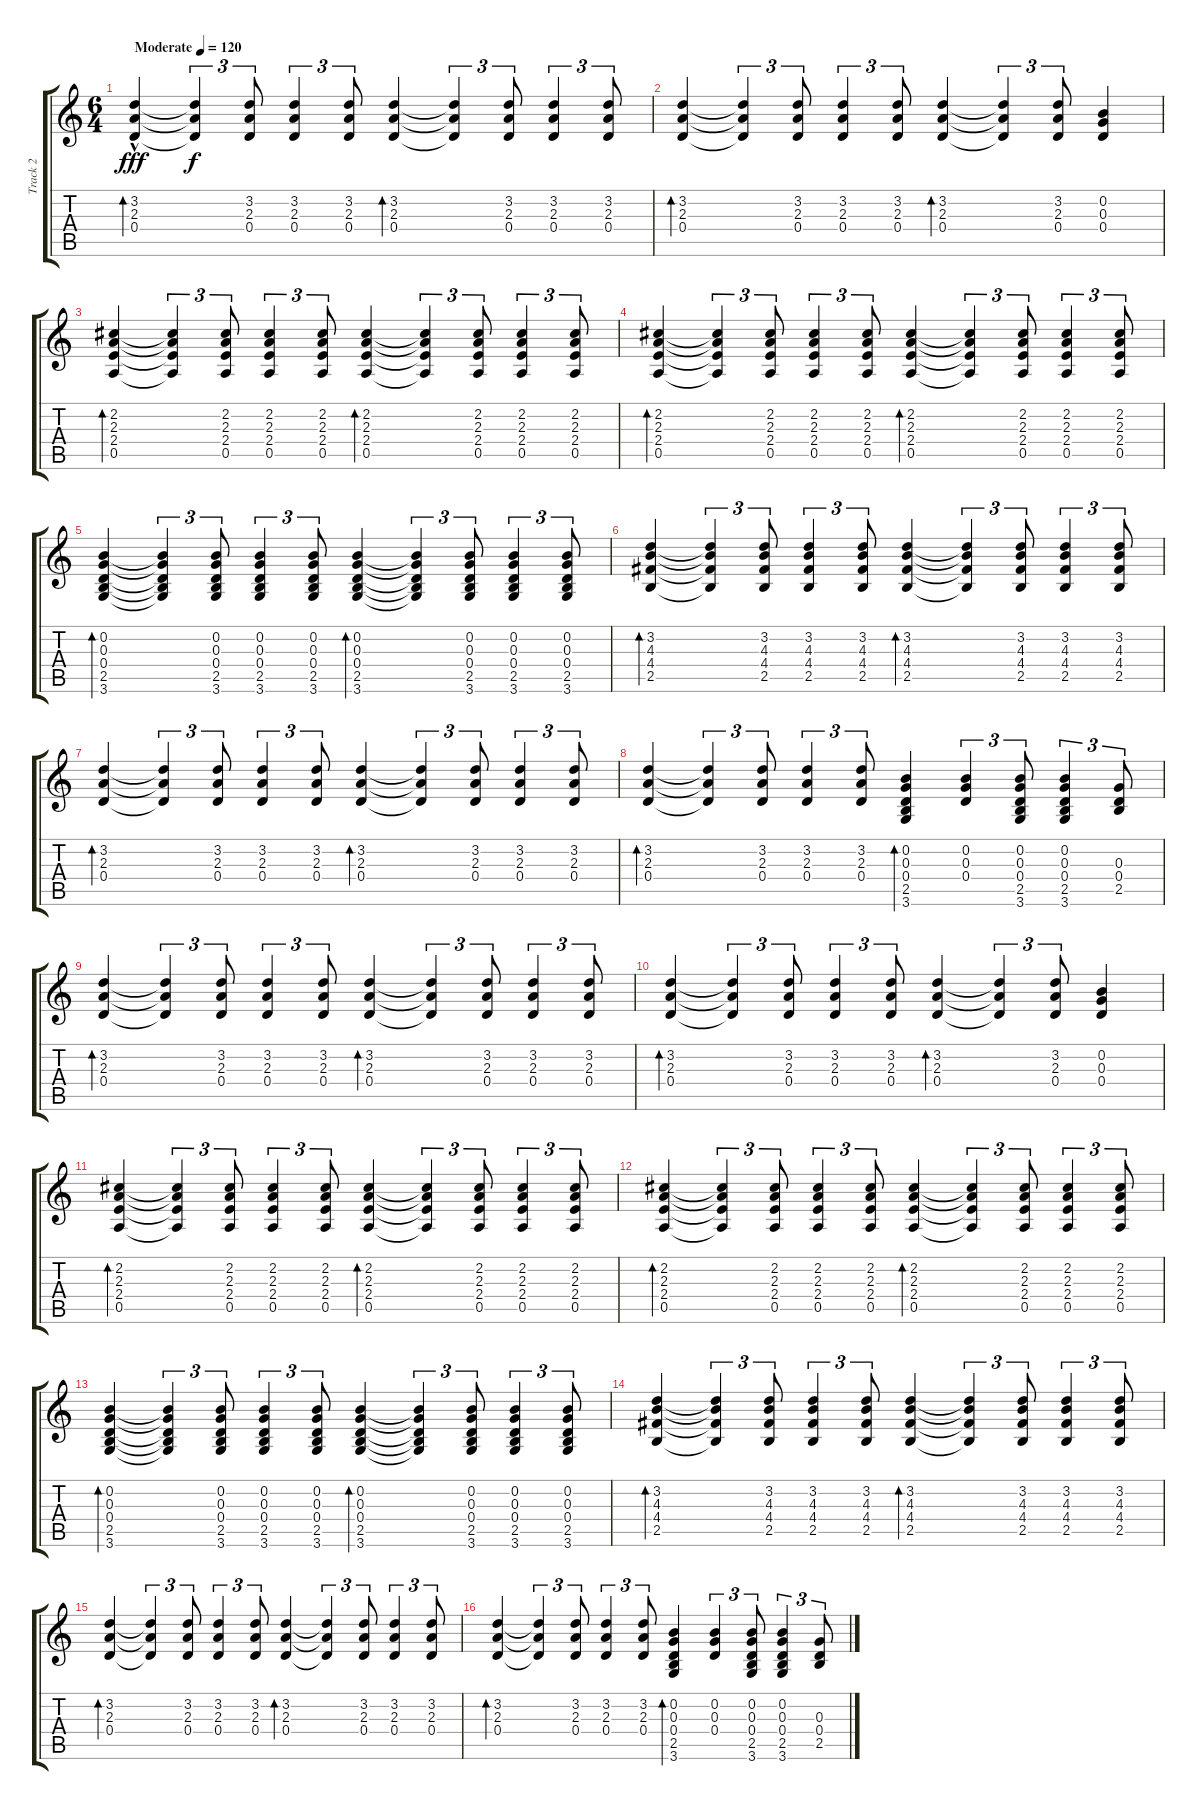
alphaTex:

\track ("Track 2" "Track 2") {instrument electricguitarclean}
\staff {score tabs}
\tuning (E4 B3 G3 D3 A2 E2) {hide}
\ts (6 4)
\tempo (120 "Moderate")
\clef g2
\ks c
(3.2{hac} 2.3{hac} 0.4{hac}).4{bd 60 dy fff instrument electricguitarclean} (3.2{t} 2.3{t} 0.4{t}).4{tu (3 2) dy f} (3.2 2.3 0.4).8{tu (3 2)} (3.2 2.3 0.4).4{tu (3 2)} (3.2 2.3 0.4).8{tu (3 2)} (3.2 2.3 0.4).4{bd 60} (3.2{t} 2.3{t} 0.4{t}).4{tu (3 2)} (3.2 2.3 0.4).8{tu (3 2)} (3.2 2.3 0.4).4{tu (3 2)} (3.2 2.3 0.4).8{tu (3 2)} |
(3.2 2.3 0.4).4{bd 60} (3.2{t} 2.3{t} 0.4{t}).4{tu (3 2)} (3.2 2.3 0.4).8{tu (3 2)} (3.2 2.3 0.4).4{tu (3 2)} (3.2 2.3 0.4).8{tu (3 2)} (3.2 2.3 0.4).4{bd 60} (3.2{t} 2.3{t} 0.4{t}).4{tu (3 2)} (3.2 2.3 0.4).8{tu (3 2)} (0.2 0.3 0.4).4 |
(2.2 2.3 2.4 0.5).4{bd 60} (2.2{t} 2.3{t} 2.4{t} 0.5{t}).4{tu (3 2)} (2.2 2.3 2.4 0.5).8{tu (3 2)} (2.2 2.3 2.4 0.5).4{tu (3 2)} (2.2 2.3 2.4 0.5).8{tu (3 2)} (2.2 2.3 2.4 0.5).4{bd 60} (2.2{t} 2.3{t} 2.4{t} 0.5{t}).4{tu (3 2)} (2.2 2.3 2.4 0.5).8{tu (3 2)} (2.2 2.3 2.4 0.5).4{tu (3 2)} (2.2 2.3 2.4 0.5).8{tu (3 2)} |
(2.2 2.3 2.4 0.5).4{bd 60} (2.2{t} 2.3{t} 2.4{t} 0.5{t}).4{tu (3 2)} (2.2 2.3 2.4 0.5).8{tu (3 2)} (2.2 2.3 2.4 0.5).4{tu (3 2)} (2.2 2.3 2.4 0.5).8{tu (3 2)} (2.2 2.3 2.4 0.5).4{bd 60} (2.2{t} 2.3{t} 2.4{t} 0.5{t}).4{tu (3 2)} (2.2 2.3 2.4 0.5).8{tu (3 2)} (2.2 2.3 2.4 0.5).4{tu (3 2)} (2.2 2.3 2.4 0.5).8{tu (3 2)} |
(0.2 0.3 0.4 2.5 3.6).4{bd 60} (0.2{t} 0.3{t} 0.4{t} 2.5{t} 3.6{t}).4{tu (3 2)} (0.2 0.3 0.4 2.5 3.6).8{tu (3 2)} (0.2 0.3 0.4 2.5 3.6).4{tu (3 2)} (0.2 0.3 0.4 2.5 3.6).8{tu (3 2)} (0.2 0.3 0.4 2.5 3.6).4{bd 60} (0.2{t} 0.3{t} 0.4{t} 2.5{t} 3.6{t}).4{tu (3 2)} (0.2 0.3 0.4 2.5 3.6).8{tu (3 2)} (0.2 0.3 0.4 2.5 3.6).4{tu (3 2)} (0.2 0.3 0.4 2.5 3.6).8{tu (3 2)} |
(3.2 4.3 4.4 2.5).4{bd 60} (3.2{t} 4.3{t} 4.4{t} 2.5{t}).4{tu (3 2)} (3.2 4.3 4.4 2.5).8{tu (3 2)} (3.2 4.3 4.4 2.5).4{tu (3 2)} (3.2 4.3 4.4 2.5).8{tu (3 2)} (3.2 4.3 4.4 2.5).4{bd 60} (3.2{t} 4.3{t} 4.4{t} 2.5{t}).4{tu (3 2)} (3.2 4.3 4.4 2.5).8{tu (3 2)} (3.2 4.3 4.4 2.5).4{tu (3 2)} (3.2 4.3 4.4 2.5).8{tu (3 2)} |
(3.2 2.3 0.4).4{bd 60} (3.2{t} 2.3{t} 0.4{t}).4{tu (3 2)} (3.2 2.3 0.4).8{tu (3 2)} (3.2 2.3 0.4).4{tu (3 2)} (3.2 2.3 0.4).8{tu (3 2)} (3.2 2.3 0.4).4{bd 60} (3.2{t} 2.3{t} 0.4{t}).4{tu (3 2)} (3.2 2.3 0.4).8{tu (3 2)} (3.2 2.3 0.4).4{tu (3 2)} (3.2 2.3 0.4).8{tu (3 2)} |
(3.2 2.3 0.4).4{bd 60} (3.2{t} 2.3{t} 0.4{t}).4{tu (3 2)} (3.2 2.3 0.4).8{tu (3 2)} (3.2 2.3 0.4).4{tu (3 2)} (3.2 2.3 0.4).8{tu (3 2)} (0.2 0.3 0.4 2.5 3.6).4{bd 60} (0.2 0.3 0.4).4{tu (3 2)} (0.2 0.3 0.4 2.5 3.6).8{tu (3 2)} (0.2 0.3 0.4 2.5 3.6).4{tu (3 2)} (0.3 0.4 2.5).8{tu (3 2)} |
(3.2 2.3 0.4).4{bd 60} (3.2{t} 2.3{t} 0.4{t}).4{tu (3 2)} (3.2 2.3 0.4).8{tu (3 2)} (3.2 2.3 0.4).4{tu (3 2)} (3.2 2.3 0.4).8{tu (3 2)} (3.2 2.3 0.4).4{bd 60} (3.2{t} 2.3{t} 0.4{t}).4{tu (3 2)} (3.2 2.3 0.4).8{tu (3 2)} (3.2 2.3 0.4).4{tu (3 2)} (3.2 2.3 0.4).8{tu (3 2)} |
(3.2 2.3 0.4).4{bd 60} (3.2{t} 2.3{t} 0.4{t}).4{tu (3 2)} (3.2 2.3 0.4).8{tu (3 2)} (3.2 2.3 0.4).4{tu (3 2)} (3.2 2.3 0.4).8{tu (3 2)} (3.2 2.3 0.4).4{bd 60} (3.2{t} 2.3{t} 0.4{t}).4{tu (3 2)} (3.2 2.3 0.4).8{tu (3 2)} (0.2 0.3 0.4).4 |
(2.2 2.3 2.4 0.5).4{bd 60} (2.2{t} 2.3{t} 2.4{t} 0.5{t}).4{tu (3 2)} (2.2 2.3 2.4 0.5).8{tu (3 2)} (2.2 2.3 2.4 0.5).4{tu (3 2)} (2.2 2.3 2.4 0.5).8{tu (3 2)} (2.2 2.3 2.4 0.5).4{bd 60} (2.2{t} 2.3{t} 2.4{t} 0.5{t}).4{tu (3 2)} (2.2 2.3 2.4 0.5).8{tu (3 2)} (2.2 2.3 2.4 0.5).4{tu (3 2)} (2.2 2.3 2.4 0.5).8{tu (3 2)} |
(2.2 2.3 2.4 0.5).4{bd 60} (2.2{t} 2.3{t} 2.4{t} 0.5{t}).4{tu (3 2)} (2.2 2.3 2.4 0.5).8{tu (3 2)} (2.2 2.3 2.4 0.5).4{tu (3 2)} (2.2 2.3 2.4 0.5).8{tu (3 2)} (2.2 2.3 2.4 0.5).4{bd 60} (2.2{t} 2.3{t} 2.4{t} 0.5{t}).4{tu (3 2)} (2.2 2.3 2.4 0.5).8{tu (3 2)} (2.2 2.3 2.4 0.5).4{tu (3 2)} (2.2 2.3 2.4 0.5).8{tu (3 2)} |
(0.2 0.3 0.4 2.5 3.6).4{bd 60} (0.2{t} 0.3{t} 0.4{t} 2.5{t} 3.6{t}).4{tu (3 2)} (0.2 0.3 0.4 2.5 3.6).8{tu (3 2)} (0.2 0.3 0.4 2.5 3.6).4{tu (3 2)} (0.2 0.3 0.4 2.5 3.6).8{tu (3 2)} (0.2 0.3 0.4 2.5 3.6).4{bd 60} (0.2{t} 0.3{t} 0.4{t} 2.5{t} 3.6{t}).4{tu (3 2)} (0.2 0.3 0.4 2.5 3.6).8{tu (3 2)} (0.2 0.3 0.4 2.5 3.6).4{tu (3 2)} (0.2 0.3 0.4 2.5 3.6).8{tu (3 2)} |
(3.2 4.3 4.4 2.5).4{bd 60} (3.2{t} 4.3{t} 4.4{t} 2.5{t}).4{tu (3 2)} (3.2 4.3 4.4 2.5).8{tu (3 2)} (3.2 4.3 4.4 2.5).4{tu (3 2)} (3.2 4.3 4.4 2.5).8{tu (3 2)} (3.2 4.3 4.4 2.5).4{bd 60} (3.2{t} 4.3{t} 4.4{t} 2.5{t}).4{tu (3 2)} (3.2 4.3 4.4 2.5).8{tu (3 2)} (3.2 4.3 4.4 2.5).4{tu (3 2)} (3.2 4.3 4.4 2.5).8{tu (3 2)} |
(3.2 2.3 0.4).4{bd 60} (3.2{t} 2.3{t} 0.4{t}).4{tu (3 2)} (3.2 2.3 0.4).8{tu (3 2)} (3.2 2.3 0.4).4{tu (3 2)} (3.2 2.3 0.4).8{tu (3 2)} (3.2 2.3 0.4).4{bd 60} (3.2{t} 2.3{t} 0.4{t}).4{tu (3 2)} (3.2 2.3 0.4).8{tu (3 2)} (3.2 2.3 0.4).4{tu (3 2)} (3.2 2.3 0.4).8{tu (3 2)} |
(3.2 2.3 0.4).4{bd 60} (3.2{t} 2.3{t} 0.4{t}).4{tu (3 2)} (3.2 2.3 0.4).8{tu (3 2)} (3.2 2.3 0.4).4{tu (3 2)} (3.2 2.3 0.4).8{tu (3 2)} (0.2 0.3 0.4 2.5 3.6).4{bd 60} (0.2 0.3 0.4).4{tu (3 2)} (0.2 0.3 0.4 2.5 3.6).8{tu (3 2)} (0.2 0.3 0.4 2.5 3.6).4{tu (3 2)} (0.3 0.4 2.5).8{tu (3 2)}
